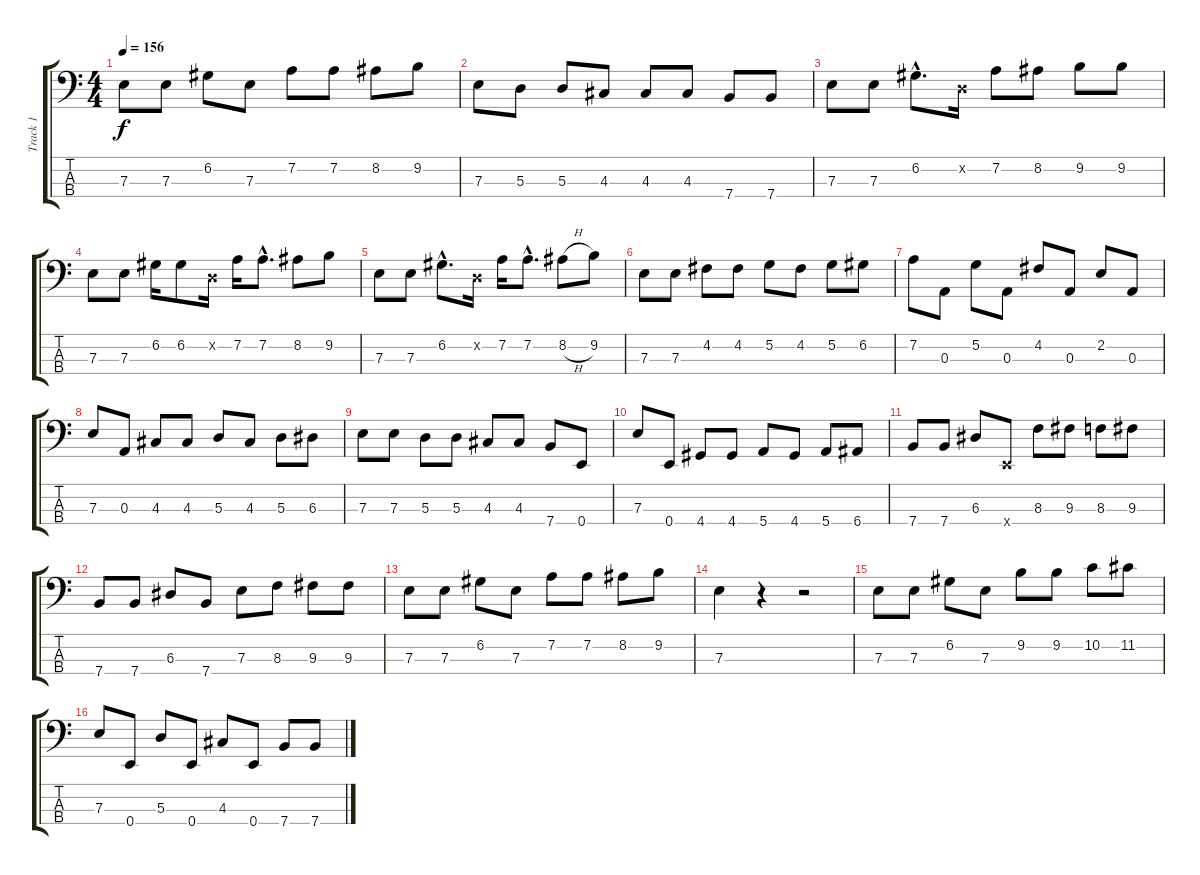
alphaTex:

\track ("Track 1" "Track 1") {instrument electricbassfinger}
\staff {score tabs}
\tuning (G2 D2 A1 E1) {hide}
\ts (4 4)
\tempo 156
\clef f4
\ks c
7.3.8{dy f} 7.3.8 6.2.8 7.3.8 7.2.8 7.2.8 8.2.8 9.2.8 |
7.3.8 5.3.8 5.3.8 4.3.8 4.3.8 4.3.8 7.4.8 7.4.8 |
7.3.8 7.3.8 6.2{hac}.8{d} 0.2{x}.16 7.2.8 8.2.8 9.2.8 9.2.8 |
7.3.8 7.3.8 6.2.16 6.2.8 0.2{x}.16 7.2.16 7.2{hac}.8{d} 8.2.8 9.2.8 |
7.3.8 7.3.8 6.2{hac}.8{d} 0.2{x}.16 7.2.16 7.2{hac}.8{d} 8.2{h}.8 9.2.8 |
7.3.8 7.3.8 4.2.8 4.2.8 5.2.8 4.2.8 5.2.8 6.2.8 |
7.2.8 0.3.8 5.2.8 0.3.8 4.2.8 0.3.8 2.2.8 0.3.8 |
7.3.8 0.3.8 4.3.8 4.3.8 5.3.8 4.3.8 5.3.8 6.3.8 |
7.3.8 7.3.8 5.3.8 5.3.8 4.3.8 4.3.8 7.4.8 0.4.8 |
7.3.8 0.4.8 4.4.8 4.4.8 5.4.8 4.4.8 5.4.8 6.4.8 |
7.4.8 7.4.8 6.3.8 0.4{x}.8 8.3.8 9.3.8 8.3.8 9.3.8 |
7.4.8 7.4.8 6.3.8 7.4.8 7.3.8 8.3.8 9.3.8 9.3.8 |
7.3.8 7.3.8 6.2.8 7.3.8 7.2.8 7.2.8 8.2.8 9.2.8 |
7.3.4 r.4 r.2 |
7.3.8 7.3.8 6.2.8 7.3.8 9.2.8 9.2.8 10.2.8 11.2.8 |
7.3.8 0.4.8 5.3.8 0.4.8 4.3.8 0.4.8 7.4.8 7.4.8
